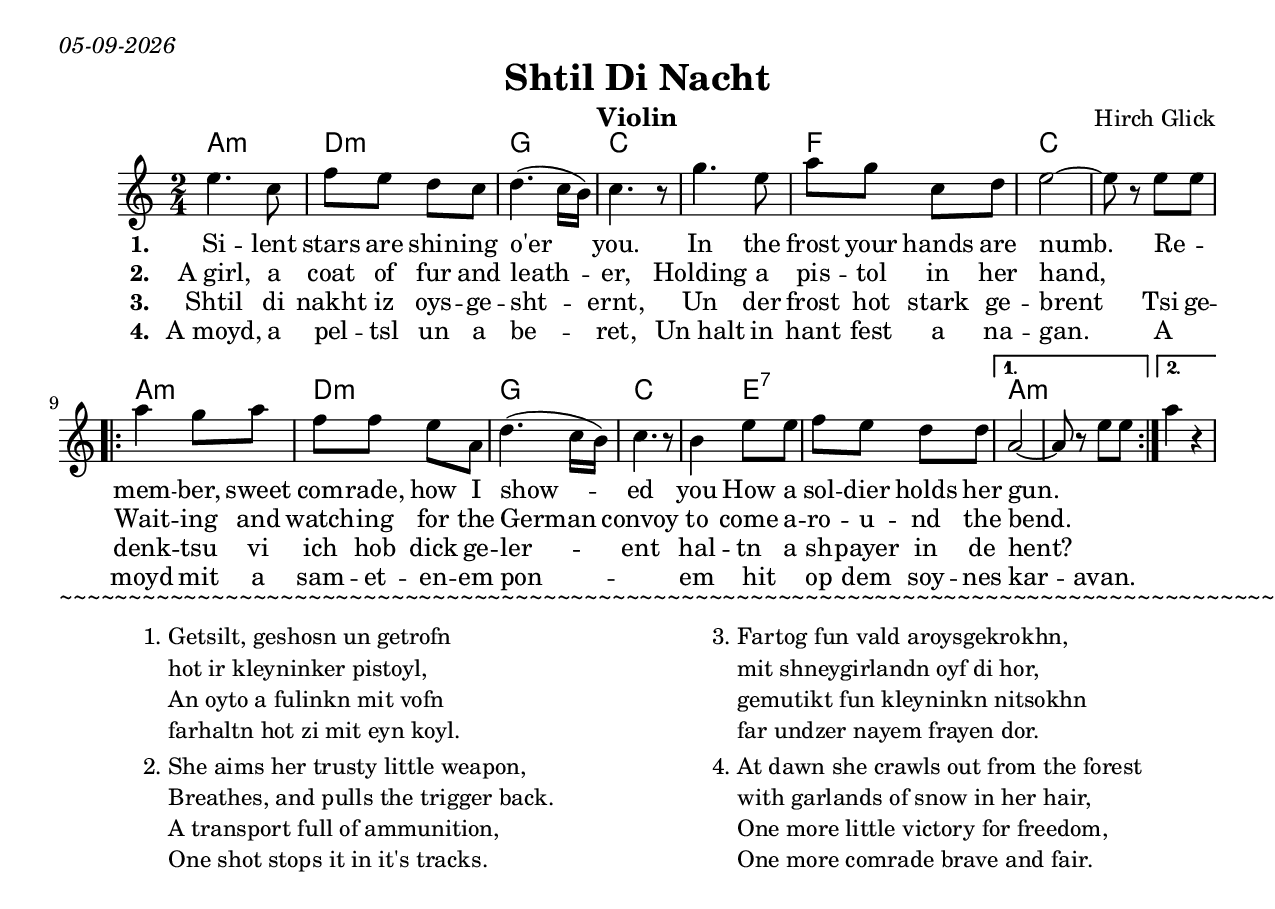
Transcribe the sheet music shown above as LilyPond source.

\version "2.24.0"
\include "english.ly"
%\pointAndClickOff
\paper{
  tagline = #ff
  print-all-headers = ##t
  #(set-paper-size "letter")
}
date = #(strftime "%d-%m-%Y" (localtime (current-time)))

\markup{ \italic{ \date }  }

%\markup{ Got something to say? }

global = {
  \clef treble
  \key d \minor
  \time 2/4
  \set Score.rehearsalMarkFormatter = #format-mark-box-alphabet
}

%#################################### Melody ########################
%melody =  \transpose c d \relative c' {  %transpose for clarinet
melody = \relative c'' {
  \global
  %\partial 4 g4    %lead in notes

  a4. f8
  bf8 a g f
  g4.(f16 e)
  f4. r8

  c'4. a8
  d8 c f, g
  a2~
  a8 r a a

  \repeat volta 2{
    d4 c8 d
    bf8 bf a d,
    g4.(f16 e)
    f4. r8
    e4 a8 a
    %c8 bf a g|
    bf8 a g g
  }
  \alternative{
    {d2~ d8 r8 a'8 a8}
    {d4 r}
  }

}
%################################# Lyrics #####################
\addlyrics{
  \set stanza = #"1. "
  Si -- lent stars are shin -- ing o'er you.
  In the frost your hands are numb.
  Re -- _ mem -- ber, sweet com -- rade, how I show -- ed you
  How a sol -- dier holds her gun.
}
\addlyrics {
  \set stanza = #"2. "
  A_girl, a coat of fur and leath -- er,
  Holding a pis -- tol in her hand,
  _ _ Wait -- ing and watch -- ing for the German
  convoy to come a -- ro -- u -- nd the bend.
}

\addlyrics{ \set stanza = #"3. "
            Shtil di nakht iz oys -- ge -- sht -- ernt,
            Un der frost hot stark ge -- brent
            Tsi ge -- denk -- tsu vi ich hob dick ge -- ler -- ent
            hal -- tn a sh -- payer in de hent?
}
\addlyrics{ \set stanza = #"4. "
            A_moyd, a pel -- tsl un a be -- ret,
            Un_halt in hant fest a na -- gan.
            A _  moyd mit a sam -- et -- en -- em pon -- _ em
            hit _ op dem soy -- nes kar -- avan.
}
%################################# Chords #######################
harmonies = \chordmode {
  d2:m
  g2:m
  c2
  f2*2
  bf2
  f4*4


  d2:m
  g2:m
  c4*2
  f4*3
  a4*3:7
  d2:m

}

\score {
  % transpose score below
  \transpose d a
  <<
    \new ChordNames {
      \set chordChanges = ##f
      \harmonies
    }
    \new Staff   \melody
  >>
  \header{
    title= "Shtil Di Nacht"
    subtitle=""
    composer= "Hirch Glick"
    instrument = "Violin"
    arranger= ""
  }
  \midi{\tempo 4 = 120}
  \layout{indent = 1.0\cm}
}

\markup{~~~~~~~~~~~~~~~~~~~~~~~~~~~~~~~~~~~~~~~~~~~~~~~~~~~~~~~~~~~~~~~~~~~~~~~~~~~~~~~~~~~~~~~~ }
\markup{}
\markup{}
% more verses:
\markup{}
\markup {
  % \font-size #2
  \fill-line {
    \hspace #0.1 % distance from left margin
    \column {
      \line { "1."
              \column {
                "Getsilt, geshosn un getrofn"
                "hot ir kleyninker pistoyl,"
                "An oyto a fulinkn mit vofn"
                "farhaltn hot zi mit eyn koyl."
              }
      }
      \hspace #0.2 % vertical distance between verses
      \line { "2."
              \column {
                "She aims her trusty little weapon,"
                "Breathes, and pulls the trigger back."
                "A transport full of ammunition,"
                "One shot stops it in it's tracks."
              }
      }
    }
    \hspace #0.1  % horiz. distance between columns
    \column {
      \line { "3."
              \column {
                "Fartog fun vald aroysgekrokhn,"
                "mit shneygirlandn oyf di hor,"
                "gemutikt fun kleyninkn nitsokhn"
                "far undzer nayem frayen dor. "
                ""
              }
      }
      \hspace #0.2 % distance between verses
      \line { "4."
              \column {
                "At dawn she crawls out from the forest"
                "with garlands of snow in her hair,"
                "One more little victory for freedom,"
                "One more comrade brave and fair."
              }
      }
    }
    \hspace #0.1 % distance to right margin
  }
}

%}
